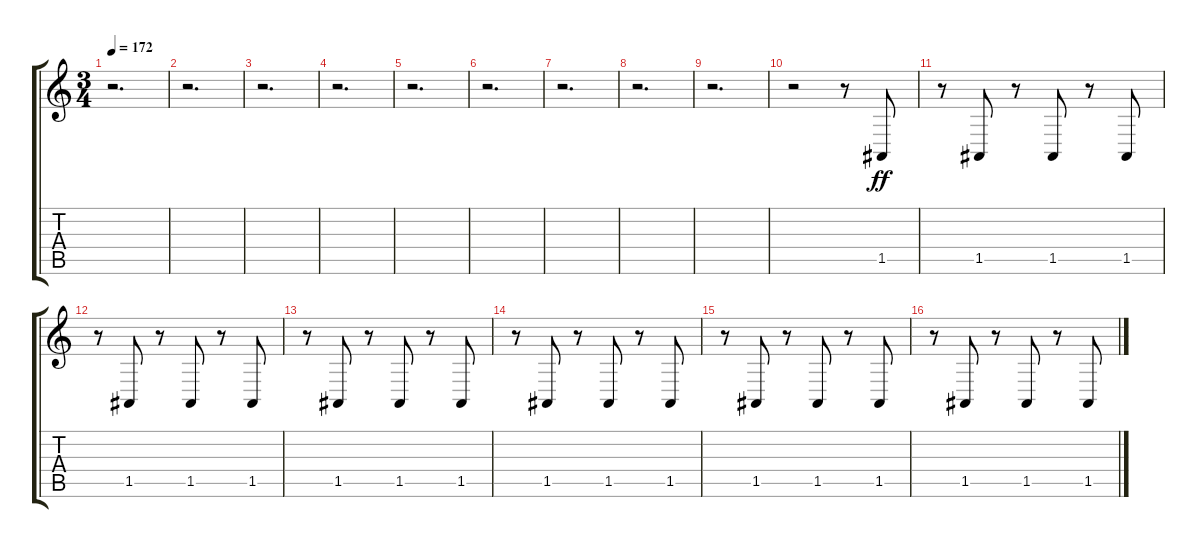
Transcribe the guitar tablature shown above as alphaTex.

\track "" {instrument harpsichord}
\staff {score tabs}
\tuning (E4 B3 G3 D3 A2 E2) {hide}
\ts (3 4)
\tempo 172
\clef g2
\ks c
r.2{d dy ff} |
r.2{d} |
r.2{d} |
r.2{d} |
r.2{d} |
r.2{d} |
r.2{d} |
r.2{d} |
r.2{d} |
r.2 r.8 1.5.8 |
r.8 1.5.8 r.8 1.5.8 r.8 1.5.8 |
r.8 1.5.8 r.8 1.5.8 r.8 1.5.8 |
r.8 1.5.8 r.8 1.5.8 r.8 1.5.8 |
r.8 1.5.8 r.8 1.5.8 r.8 1.5.8 |
r.8 1.5.8 r.8 1.5.8 r.8 1.5.8 |
r.8 1.5.8 r.8 1.5.8 r.8 1.5.8
